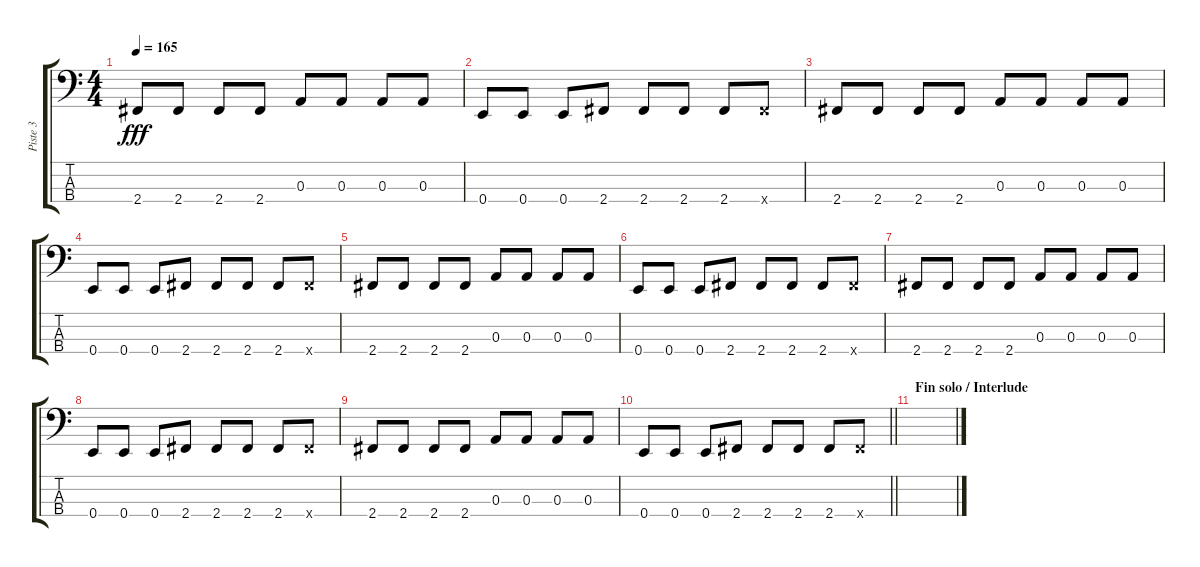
\track ("Piste 3" "Piste 3") {instrument electricbassfinger}
\staff {score tabs}
\tuning (G2 D2 A1 E1) {hide}
\ts (4 4)
\tempo 165
\clef f4
\ks c
2.4.8{dy fff} 2.4.8 2.4.8 2.4.8 0.3.8 0.3.8 0.3.8 0.3.8 |
0.4.8 0.4.8 0.4.8 2.4.8 2.4.8 2.4.8 2.4.8 2.4{x}.8 |
2.4.8 2.4.8 2.4.8 2.4.8 0.3.8 0.3.8 0.3.8 0.3.8 |
0.4.8 0.4.8 0.4.8 2.4.8 2.4.8 2.4.8 2.4.8 2.4{x}.8 |
2.4.8 2.4.8 2.4.8 2.4.8 0.3.8 0.3.8 0.3.8 0.3.8 |
0.4.8 0.4.8 0.4.8 2.4.8 2.4.8 2.4.8 2.4.8 2.4{x}.8 |
2.4.8 2.4.8 2.4.8 2.4.8 0.3.8 0.3.8 0.3.8 0.3.8 |
0.4.8 0.4.8 0.4.8 2.4.8 2.4.8 2.4.8 2.4.8 2.4{x}.8 |
2.4.8 2.4.8 2.4.8 2.4.8 0.3.8 0.3.8 0.3.8 0.3.8 |
\barLineRight lightlight
0.4.8 0.4.8 0.4.8 2.4.8 2.4.8 2.4.8 2.4.8 2.4{x}.8 |
\section ("" "Fin solo / Interlude")
